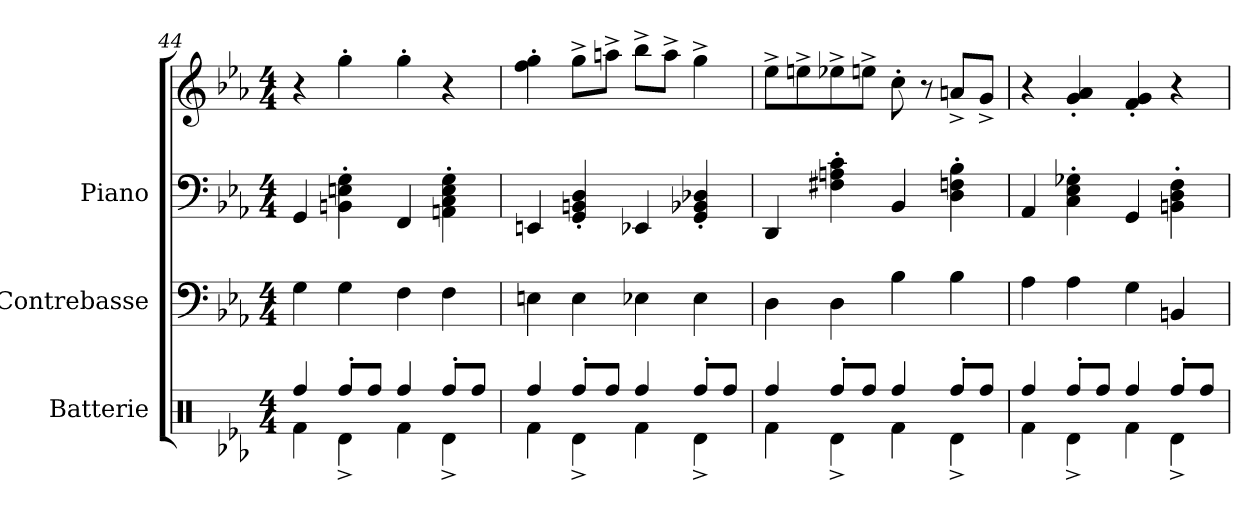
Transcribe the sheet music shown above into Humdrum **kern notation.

**kern	**kern	**kern	**kern
*part3	*part2	*part1	*part1
*staff4	*staff3	*staff2	*staff1
*I"Batterie	*I"Contrebasse	*I"Piano	*
*I'Bat.	*I'Cb.	*I'Pia.	*
*clefX	*clefF4	*clefF4	*clefG2
*	*ITrd7c12	*	*
*k[b-e-a-]	*k[b-e-a-]	*k[b-e-a-]	*k[b-e-a-]
*M4/4	*M4/4	*M4/4	*M4/4
=44	=44	=44	=44
*^	*	*	*
4Rff/	4Rf\	4GG\	4GG/	4r
8Rff'/L	4Rd^\	4GG\	4BBn\' 4En\' 4G\'	4gg'\
8Rff/J	.	.	.	.
4Rff/	4Rf\	4FF\	4FF/	4gg'\
8Rff'/L	4Rd^\	4FF\	4AAn\' 4C\' 4E\' 4G\'	4r
8Rff/J	.	.	.	.
=45	=45	=45	=45	=45
4Rff/	4Rf\	4EEn\	4EEn/	4ff\' 4gg\'
8Rff'/L	4Rd^\	4EE\	4GG/' 4BBn/' 4D/'	8gg^\L
8Rff/J	.	.	.	8aan^\J
4Rff/	4Rf\	4EE-X\	4EE-X/	8bb-^\L
.	.	.	.	8aa^\J
8Rff'/L	4Rd^\	4EE-\	4GG/' 4BB-X/' 4D-X/'	4gg^\
8Rff/J	.	.	.	.
!!LO:PB:g=z
=46	=46	=46	=46	=46
4Rff/	4Rf\	4DD\	4DD/	8ee-^\L
.	.	.	.	8een^\
8Rff'/L	4Rd^\	4DD\	4F#X\' 4An\' 4c\'	8ee-X^\
8Rff/J	.	.	.	8een^\J
4Rff/	4Rf\	4BB-\	4BB-/	8cc'\
.	.	.	.	8r
8Rff'/L	4Rd^\	4BB-\	4D\' 4Fn\' 4B-\'	8an^/L
8Rff/J	.	.	.	8g^/J
=47	=47	=47	=47	=47
4Rff/	4Rf\	4AA-\	4AA-/	4r
8Rff'/L	4Rd^\	4AA-\	4C\' 4E-\' 4G-X\'	4g/' 4a-/'
8Rff/J	.	.	.	.
4Rff/	4Rf\	4GG\	4GG/	4f/' 4g/'
8Rff'/L	4Rd^\	4BBBn/	4BBn\' 4D\' 4F\'	4r
8Rff/J	.	.	.	.
*v	*v	*	*	*
=	=	=	=
*-	*-	*-	*-
